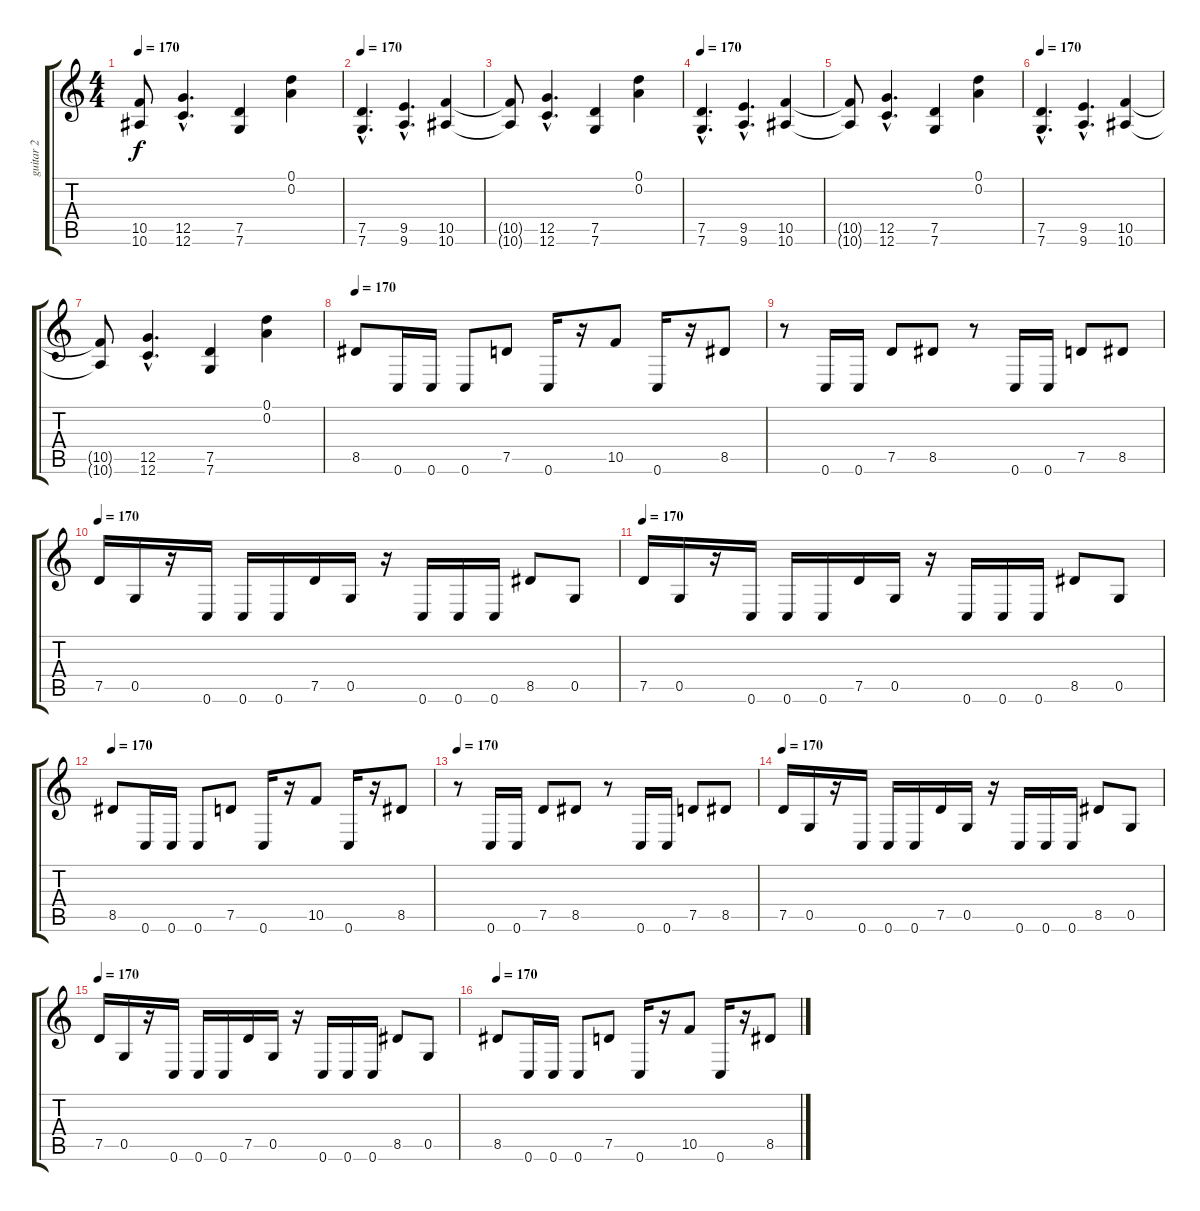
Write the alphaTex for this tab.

\track ("guitar 2" "guitar 2") {instrument distortionguitar}
\staff {score tabs}
\tuning (D4 A3 F3 C3 G2 C2) {hide}
\ts (4 4)
\tempo 170
\clef g2
\ks c
(10.5{t} 10.6{t}).8{dy f} (12.5{hac} 12.6{hac}).4{d} (7.5 7.6).4 (0.1 0.2).4 |
\tempo 170
(7.5{hac} 7.6{hac}).4{d} (9.5{hac} 9.6{hac}).4{d} (10.5 10.6).4 |
(10.5{t} 10.6{t}).8 (12.5{hac} 12.6{hac}).4{d} (7.5 7.6).4 (0.1 0.2).4 |
\tempo 170
(7.5{hac} 7.6{hac}).4{d} (9.5{hac} 9.6{hac}).4{d} (10.5 10.6).4 |
(10.5{t} 10.6{t}).8 (12.5{hac} 12.6{hac}).4{d} (7.5 7.6).4 (0.1 0.2).4 |
\tempo 170
(7.5{hac} 7.6{hac}).4{d} (9.5{hac} 9.6{hac}).4{d} (10.5 10.6).4 |
(10.5{t} 10.6{t}).8 (12.5{hac} 12.6{hac}).4{d} (7.5 7.6).4 (0.1 0.2).4 |
\tempo 170
8.5.8 0.6.16 0.6.16 0.6.8 7.5.8 0.6.16 r.16 10.5.8 0.6.16 r.16 8.5.8 |
r.8 0.6.16 0.6.16 7.5.8 8.5.8 r.8 0.6.16 0.6.16 7.5.8 8.5.8 |
\tempo 170
7.5.16 0.5.16 r.16 0.6.16 0.6.16 0.6.16 7.5.16 0.5.16 r.16 0.6.16 0.6.16 0.6.16 8.5.8 0.5.8 |
\tempo 170
7.5.16 0.5.16 r.16 0.6.16 0.6.16 0.6.16 7.5.16 0.5.16 r.16 0.6.16 0.6.16 0.6.16 8.5.8 0.5.8 |
\tempo 170
8.5.8 0.6.16 0.6.16 0.6.8 7.5.8 0.6.16 r.16 10.5.8 0.6.16 r.16 8.5.8 |
\tempo 170
r.8 0.6.16 0.6.16 7.5.8 8.5.8 r.8 0.6.16 0.6.16 7.5.8 8.5.8 |
\tempo 170
7.5.16 0.5.16 r.16 0.6.16 0.6.16 0.6.16 7.5.16 0.5.16 r.16 0.6.16 0.6.16 0.6.16 8.5.8 0.5.8 |
\tempo 170
7.5.16 0.5.16 r.16 0.6.16 0.6.16 0.6.16 7.5.16 0.5.16 r.16 0.6.16 0.6.16 0.6.16 8.5.8 0.5.8 |
\tempo 170
8.5.8 0.6.16 0.6.16 0.6.8 7.5.8 0.6.16 r.16 10.5.8 0.6.16 r.16 8.5.8
